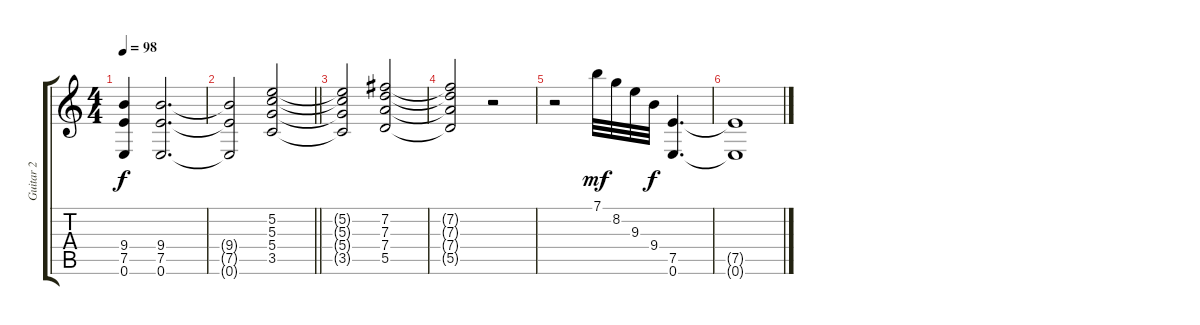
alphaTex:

\track ("Guitar 2" "Guitar 2") {instrument overdrivenguitar}
\staff {score tabs}
\tuning (E4 B3 G3 D3 A2 E2) {hide}
\ts (4 4)
\tempo 98
\clef g2
\ks c
(9.4 7.5 0.6).4{dy f} (9.4 7.5 0.6).2{d} |
\barLineRight lightlight
(9.4{t} 7.5{t} 0.6{t}).2 (5.2 5.3 5.4 3.5).2 |
(5.2{t} 5.3{t} 5.4{t} 3.5{t}).2 (7.2 7.3 7.4 5.5).2 |
(7.2{t} 7.3{t} 7.4{t} 5.5{t}).2 r.2 |
r.2 7.1.32{dy mf} 8.2.32 9.3.32 9.4.32{dy f} (7.5 0.6).4{d} |
(7.5{t} 0.6{t}).1
